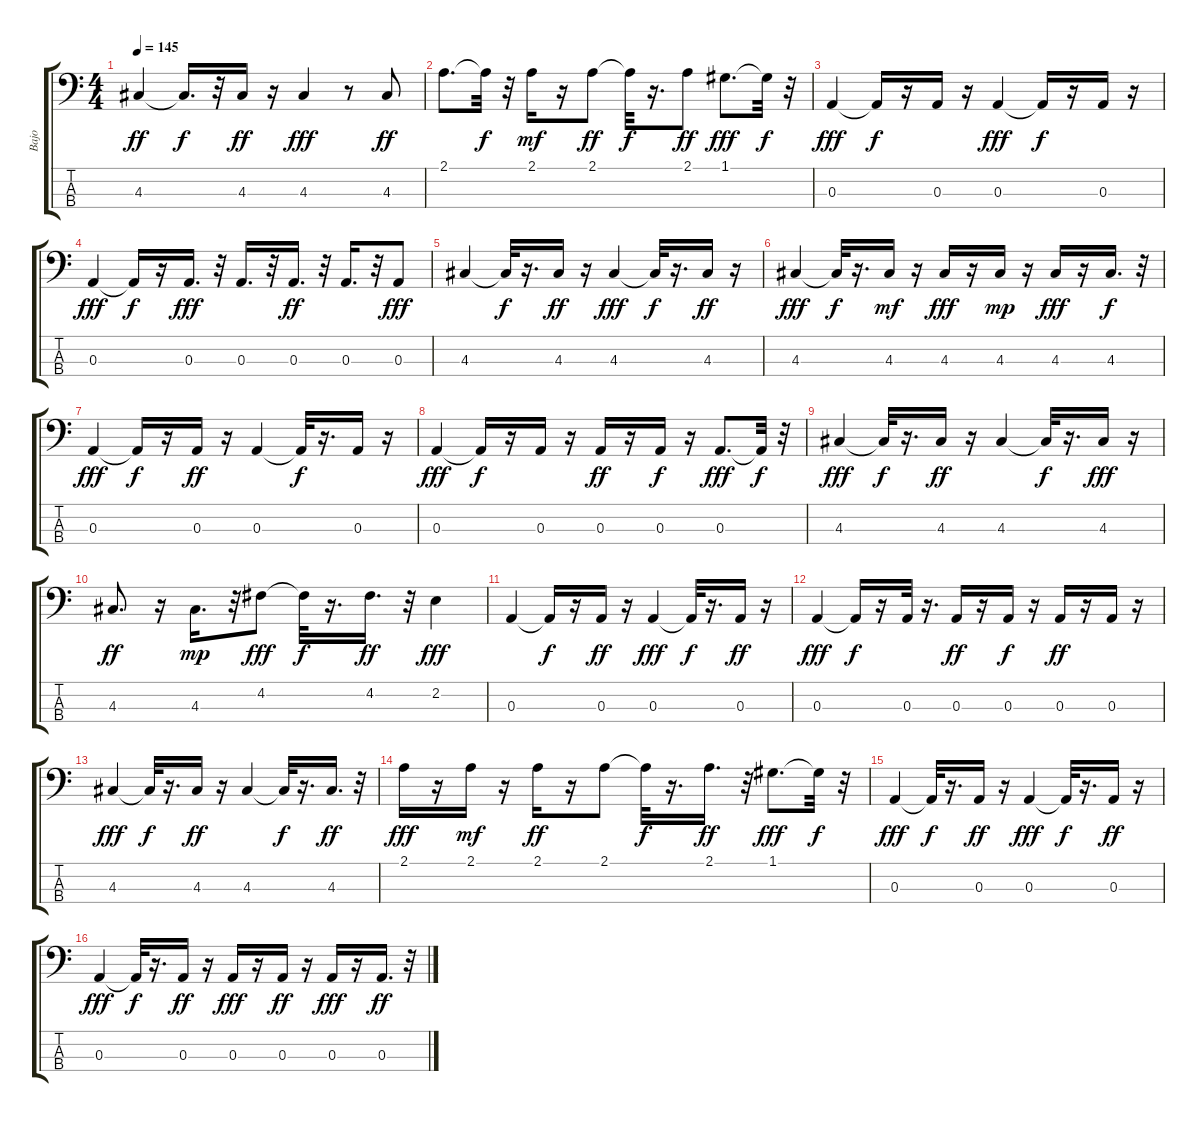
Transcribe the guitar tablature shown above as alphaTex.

\track ("Bajo" "Bajo") {instrument electricbassfinger}
\staff {score tabs}
\tuning (G2 D2 A1 E1) {hide}
\ts (4 4)
\tempo 145
\clef f4
\ks c
4.3.4{dy ff} 4.3{t}.16{d dy f} r.32 4.3.16{dy ff} r.16 4.3.4{dy fff} r.8 4.3.8{dy ff} |
2.1.8{d} 2.1{t}.32{dy f} r.32 2.1.16{dy mf} r.16 2.1.8{dy ff} 2.1{t}.32{dy f} r.16{d} 2.1.8{dy ff} 1.1.8{d dy fff} 1.1{t}.32{dy f} r.32 |
0.3.4{dy fff} 0.3{t}.16{dy f} r.16 0.3.16 r.16 0.3.4{dy fff} 0.3{t}.16{dy f} r.16 0.3.16 r.16 |
0.3.4{dy fff} 0.3{t}.16{dy f} r.16 0.3.16{d dy fff} r.32 0.3.16{d} r.32 0.3.16{d dy ff} r.32 0.3.16{d} r.32 0.3.8{dy fff} |
4.3.4 4.3{t}.32{dy f} r.16{d} 4.3.16{dy ff} r.16 4.3.4{dy fff} 4.3{t}.32{dy f} r.16{d} 4.3.16{dy ff} r.16 |
4.3.4{dy fff} 4.3{t}.32{dy f} r.16{d} 4.3.16{dy mf} r.16 4.3.16{dy fff} r.16 4.3.16{dy mp} r.16 4.3.16{dy fff} r.16 4.3.16{d dy f} r.32 |
0.3.4{dy fff} 0.3{t}.16{dy f} r.16 0.3.16{dy ff} r.16 0.3.4 0.3{t}.32{dy f} r.16{d} 0.3.16 r.16 |
0.3.4{dy fff} 0.3{t}.16{dy f} r.16 0.3.16 r.16 0.3.16{dy ff} r.16 0.3.16{dy f} r.16 0.3.8{d dy fff} 0.3{t}.32{dy f} r.32 |
4.3.4{dy fff} 4.3{t}.32{dy f} r.16{d} 4.3.16{dy ff} r.16 4.3.4 4.3{t}.32{dy f} r.16{d} 4.3.16{dy fff} r.16 |
4.3.8{d dy ff} r.16 4.3.16{d dy mp} r.32 4.2.8{dy fff} 4.2{t}.32{dy f} r.16{d} 4.2.16{d dy ff} r.32 2.2.4{dy fff} |
0.3.4 0.3{t}.16{dy f} r.16 0.3.16{dy ff} r.16 0.3.4{dy fff} 0.3{t}.32{dy f} r.16{d} 0.3.16{dy ff} r.16 |
0.3.4{dy fff} 0.3{t}.16{dy f} r.16 0.3.32 r.16{d} 0.3.16{dy ff} r.16 0.3.16{dy f} r.16 0.3.16{dy ff} r.16 0.3.16 r.16 |
4.3.4{dy fff} 4.3{t}.32{dy f} r.16{d} 4.3.16{dy ff} r.16 4.3.4 4.3{t}.32{dy f} r.16{d} 4.3.16{d dy ff} r.32 |
2.1.16{dy fff} r.16 2.1.16{dy mf} r.16 2.1.16{dy ff} r.16 2.1.8 2.1{t}.32{dy f} r.16{d} 2.1.16{d dy ff} r.32 1.1.8{d dy fff} 1.1{t}.32{dy f} r.32 |
0.3.4{dy fff} 0.3{t}.32{dy f} r.16{d} 0.3.16{dy ff} r.16 0.3.4{dy fff} 0.3{t}.32{dy f} r.16{d} 0.3.16{dy ff} r.16 |
0.3.4{dy fff} 0.3{t}.32{dy f} r.16{d} 0.3.16{dy ff} r.16 0.3.16{dy fff} r.16 0.3.16{dy ff} r.16 0.3.16{dy fff} r.16 0.3.16{d dy ff} r.32
